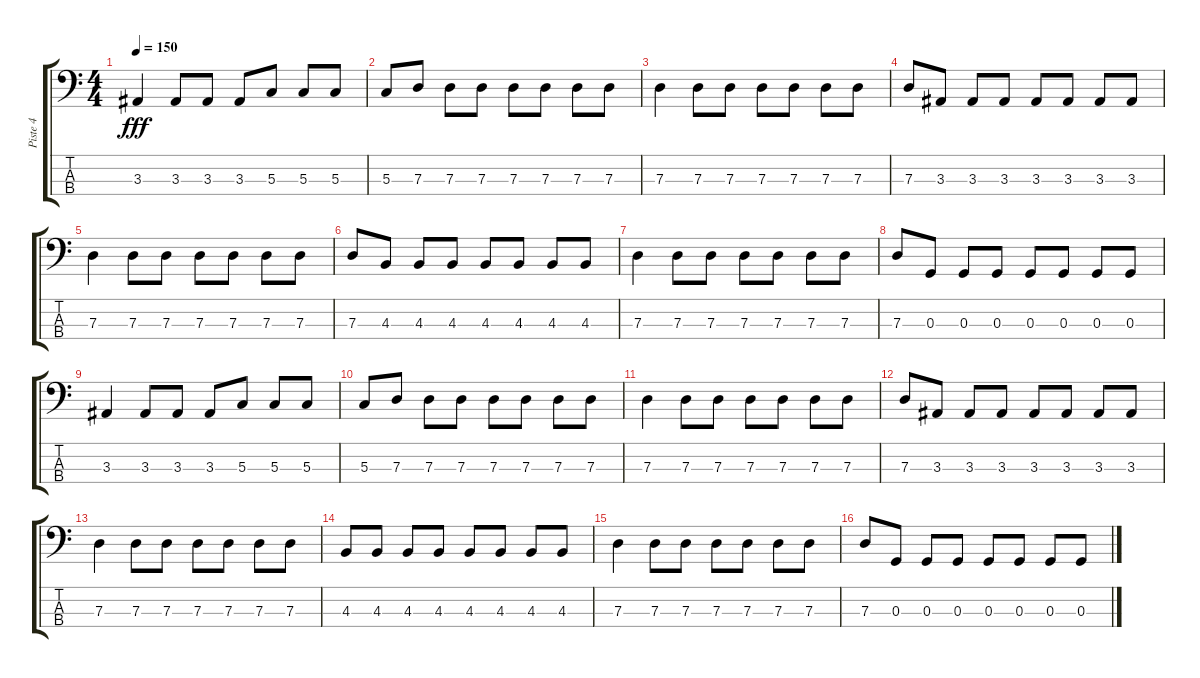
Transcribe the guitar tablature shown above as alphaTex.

\track ("Piste 4" "Piste 4") {instrument acousticbass}
\staff {score tabs}
\tuning (G2 D2 G1 E1) {hide}
\ts (4 4)
\tempo 150
\clef f4
\ks c
3.3.4{dy fff} 3.3.8 3.3.8 3.3.8 5.3.8 5.3.8 5.3.8 |
5.3.8 7.3.8 7.3.8 7.3.8 7.3.8 7.3.8 7.3.8 7.3.8 |
7.3.4 7.3.8 7.3.8 7.3.8 7.3.8 7.3.8 7.3.8 |
7.3.8 3.3.8 3.3.8 3.3.8 3.3.8 3.3.8 3.3.8 3.3.8 |
7.3.4 7.3.8 7.3.8 7.3.8 7.3.8 7.3.8 7.3.8 |
7.3.8 4.3.8 4.3.8 4.3.8 4.3.8 4.3.8 4.3.8 4.3.8 |
7.3.4 7.3.8 7.3.8 7.3.8 7.3.8 7.3.8 7.3.8 |
7.3.8 0.3.8 0.3.8 0.3.8 0.3.8 0.3.8 0.3.8 0.3.8 |
3.3.4 3.3.8 3.3.8 3.3.8 5.3.8 5.3.8 5.3.8 |
5.3.8 7.3.8 7.3.8 7.3.8 7.3.8 7.3.8 7.3.8 7.3.8 |
7.3.4 7.3.8 7.3.8 7.3.8 7.3.8 7.3.8 7.3.8 |
7.3.8 3.3.8 3.3.8 3.3.8 3.3.8 3.3.8 3.3.8 3.3.8 |
7.3.4 7.3.8 7.3.8 7.3.8 7.3.8 7.3.8 7.3.8 |
4.3.8 4.3.8 4.3.8 4.3.8 4.3.8 4.3.8 4.3.8 4.3.8 |
7.3.4 7.3.8 7.3.8 7.3.8 7.3.8 7.3.8 7.3.8 |
7.3.8 0.3.8 0.3.8 0.3.8 0.3.8 0.3.8 0.3.8 0.3.8
